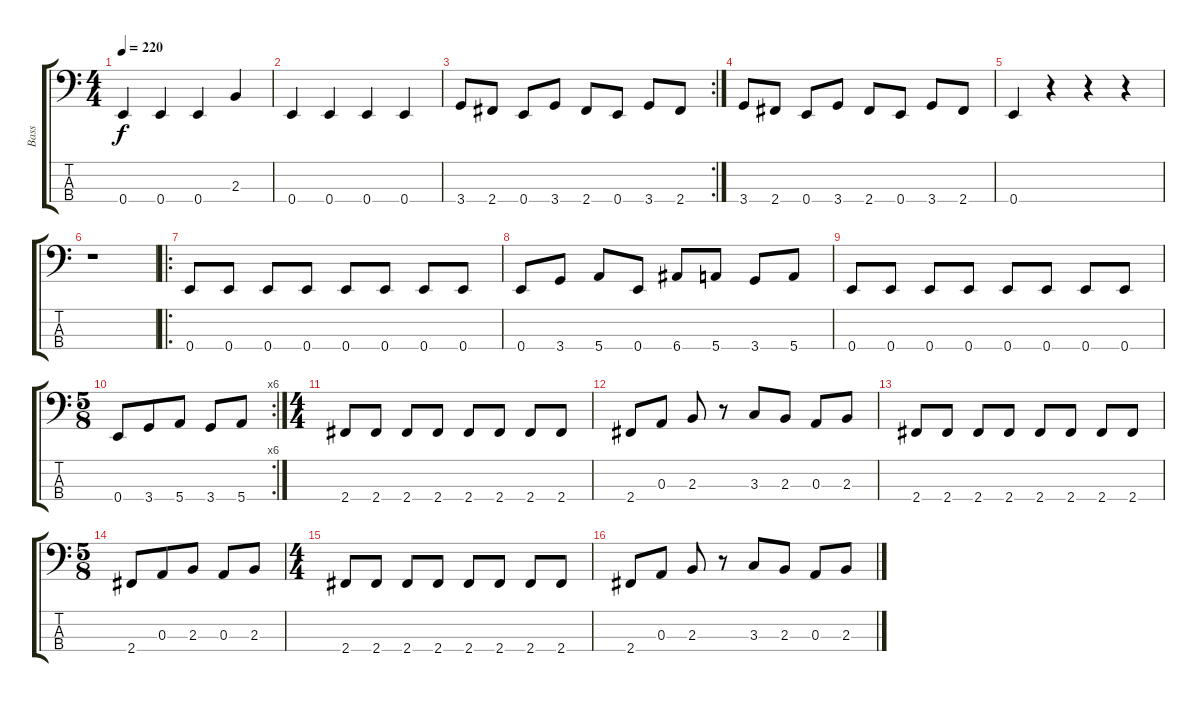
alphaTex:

\track ("Bass" "Bass") {instrument electricbasspick}
\staff {score tabs}
\tuning (G2 D2 A1 E1) {hide}
\ts (4 4)
\tempo 220
\clef f4
\ks c
0.4.4{dy f} 0.4.4 0.4.4 2.3.4 |
0.4.4 0.4.4 0.4.4 0.4.4 |
\rc 2
3.4.8 2.4.8 0.4.8 3.4.8 2.4.8 0.4.8 3.4.8 2.4.8 |
3.4.8 2.4.8 0.4.8 3.4.8 2.4.8 0.4.8 3.4.8 2.4.8 |
0.4.4 r.4 r.4 r.4 |
r.1 |
\ro
0.4.8 0.4.8 0.4.8 0.4.8 0.4.8 0.4.8 0.4.8 0.4.8 |
0.4.8 3.4.8 5.4.8 0.4.8 6.4.8 5.4.8 3.4.8 5.4.8 |
0.4.8 0.4.8 0.4.8 0.4.8 0.4.8 0.4.8 0.4.8 0.4.8 |
\rc 6
\ts (5 8)
0.4.8 3.4.8 5.4.8 3.4.8 5.4.8 |
\ts (4 4)
2.4.8 2.4.8 2.4.8 2.4.8 2.4.8 2.4.8 2.4.8 2.4.8 |
2.4.8 0.3.8 2.3.8 r.8 3.3.8 2.3.8 0.3.8 2.3.8 |
2.4.8 2.4.8 2.4.8 2.4.8 2.4.8 2.4.8 2.4.8 2.4.8 |
\ts (5 8)
2.4.8 0.3.8 2.3.8 0.3.8 2.3.8 |
\ts (4 4)
2.4.8 2.4.8 2.4.8 2.4.8 2.4.8 2.4.8 2.4.8 2.4.8 |
2.4.8 0.3.8 2.3.8 r.8 3.3.8 2.3.8 0.3.8 2.3.8
